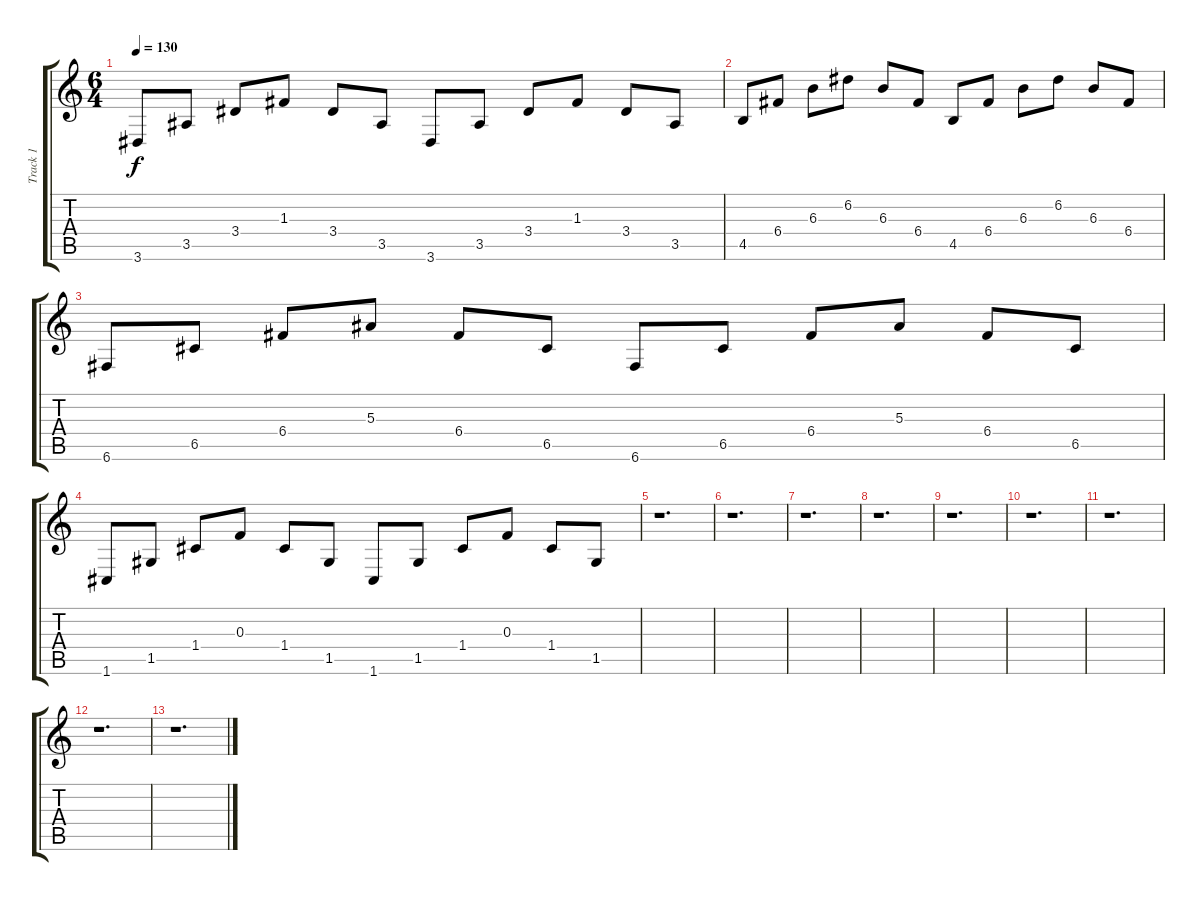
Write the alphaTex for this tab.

\track ("Track 1" "Track 1") {instrument acousticguitarsteel}
\staff {score tabs}
\tuning (D4 A3 F3 C3 G2 C2) {hide}
\ts (6 4)
\tempo 130
\clef g2
\ks c
3.6.8{dy f} 3.5.8 3.4.8 1.3.8 3.4.8 3.5.8 3.6.8 3.5.8 3.4.8 1.3.8 3.4.8 3.5.8 |
4.5.8 6.4.8 6.3.8 6.2.8 6.3.8 6.4.8 4.5.8 6.4.8 6.3.8 6.2.8 6.3.8 6.4.8 |
6.6.8 6.5.8 6.4.8 5.3.8 6.4.8 6.5.8 6.6.8 6.5.8 6.4.8 5.3.8 6.4.8 6.5.8 |
1.6.8 1.5.8 1.4.8 0.3.8 1.4.8 1.5.8 1.6.8 1.5.8 1.4.8 0.3.8 1.4.8 1.5.8 |
r.1{d} |
r.1{d} |
r.1{d} |
r.1{d} |
r.1{d} |
r.1{d} |
r.1{d} |
r.1{d} |
r.1{d}
